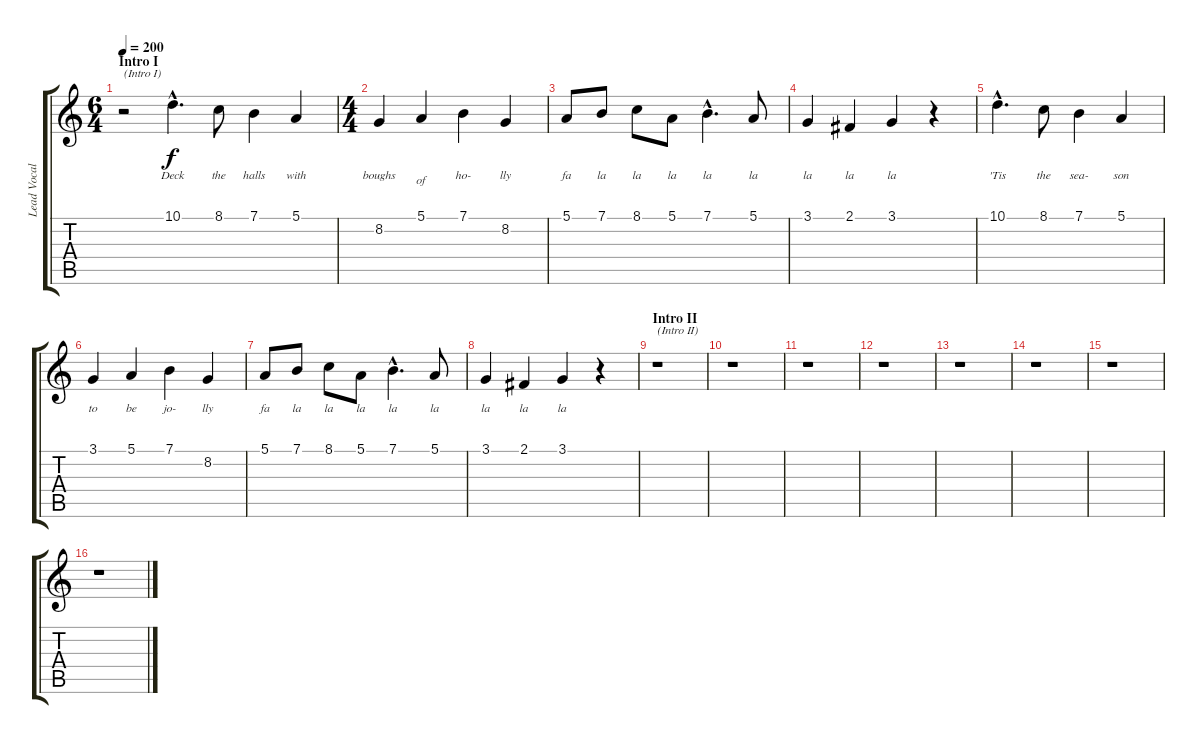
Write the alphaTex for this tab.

\track ("Lead Vocals" "Lead Vocal") {instrument altosax}
\staff {score tabs}
\tuning (E4 B3 G3 D3 A2 E2) {hide}
\ts (6 4)
\section ("" "Intro I")
\tempo 200
\clef g2
\ks c
r.2{txt "(Intro I)" dy f instrument altosax} 10.1{hac}.4{d lyrics (0 "Deck") lyrics (1 "") lyrics (2 "") lyrics (3 "") lyrics (4 "")} 8.1.8{lyrics (0 "the") lyrics (1 "") lyrics (2 "") lyrics (3 "") lyrics (4 "")} 7.1.4{lyrics (0 "halls") lyrics (1 "") lyrics (2 "") lyrics (3 "") lyrics (4 "")} 5.1.4{lyrics (0 "with") lyrics (1 "") lyrics (2 "") lyrics (3 "") lyrics (4 "")} |
\ts (4 4)
8.2.4{lyrics (0 "boughs") lyrics (1 "") lyrics (2 "") lyrics (3 "") lyrics (4 "")} 5.1.4{lyrics (0 "") lyrics (1 "of") lyrics (2 "") lyrics (3 "") lyrics (4 "")} 7.1.4{lyrics (0 "ho-") lyrics (1 "") lyrics (2 "") lyrics (3 "") lyrics (4 "")} 8.2.4{lyrics (0 "lly") lyrics (1 "") lyrics (2 "") lyrics (3 "") lyrics (4 "")} |
5.1.8{lyrics (0 "fa") lyrics (1 "") lyrics (2 "") lyrics (3 "") lyrics (4 "")} 7.1.8{lyrics (0 "la") lyrics (1 "") lyrics (2 "") lyrics (3 "") lyrics (4 "")} 8.1.8{lyrics (0 "la") lyrics (1 "") lyrics (2 "") lyrics (3 "") lyrics (4 "")} 5.1.8{lyrics (0 "la") lyrics (1 "") lyrics (2 "") lyrics (3 "") lyrics (4 "")} 7.1{hac}.4{d lyrics (0 "la") lyrics (1 "") lyrics (2 "") lyrics (3 "") lyrics (4 "")} 5.1.8{lyrics (0 "la") lyrics (1 "") lyrics (2 "") lyrics (3 "") lyrics (4 "")} |
3.1.4{lyrics (0 "la") lyrics (1 "") lyrics (2 "") lyrics (3 "") lyrics (4 "")} 2.1.4{lyrics (0 "la") lyrics (1 "") lyrics (2 "") lyrics (3 "") lyrics (4 "")} 3.1.4{lyrics (0 "la") lyrics (1 "") lyrics (2 "") lyrics (3 "") lyrics (4 "")} r.4 |
10.1{hac}.4{d lyrics (0 "'Tis") lyrics (1 "") lyrics (2 "") lyrics (3 "") lyrics (4 "")} 8.1.8{lyrics (0 "the") lyrics (1 "") lyrics (2 "") lyrics (3 "") lyrics (4 "")} 7.1.4{lyrics (0 "sea-") lyrics (1 "") lyrics (2 "") lyrics (3 "") lyrics (4 "")} 5.1.4{lyrics (0 "son") lyrics (1 "") lyrics (2 "") lyrics (3 "") lyrics (4 "")} |
3.1.4{lyrics (0 "to") lyrics (1 "") lyrics (2 "") lyrics (3 "") lyrics (4 "")} 5.1.4{lyrics (0 "be") lyrics (1 "") lyrics (2 "") lyrics (3 "") lyrics (4 "")} 7.1.4{lyrics (0 "jo-") lyrics (1 "") lyrics (2 "") lyrics (3 "") lyrics (4 "")} 8.2.4{lyrics (0 "lly") lyrics (1 "") lyrics (2 "") lyrics (3 "") lyrics (4 "")} |
5.1.8{lyrics (0 "fa") lyrics (1 "") lyrics (2 "") lyrics (3 "") lyrics (4 "")} 7.1.8{lyrics (0 "la") lyrics (1 "") lyrics (2 "") lyrics (3 "") lyrics (4 "")} 8.1.8{lyrics (0 "la") lyrics (1 "") lyrics (2 "") lyrics (3 "") lyrics (4 "")} 5.1.8{lyrics (0 "la") lyrics (1 "") lyrics (2 "") lyrics (3 "") lyrics (4 "")} 7.1{hac}.4{d lyrics (0 "la") lyrics (1 "") lyrics (2 "") lyrics (3 "") lyrics (4 "")} 5.1.8{lyrics (0 "la") lyrics (1 "") lyrics (2 "") lyrics (3 "") lyrics (4 "")} |
3.1.4{lyrics (0 "la") lyrics (1 "") lyrics (2 "") lyrics (3 "") lyrics (4 "")} 2.1.4{lyrics (0 "la") lyrics (1 "") lyrics (2 "") lyrics (3 "") lyrics (4 "")} 3.1.4{lyrics (0 "la") lyrics (1 "") lyrics (2 "") lyrics (3 "") lyrics (4 "")} r.4 |
\section ("" "Intro II")
r.1{txt "(Intro II)"} |
r.1 |
r.1 |
r.1 |
r.1 |
r.1 |
r.1 |
r.1
